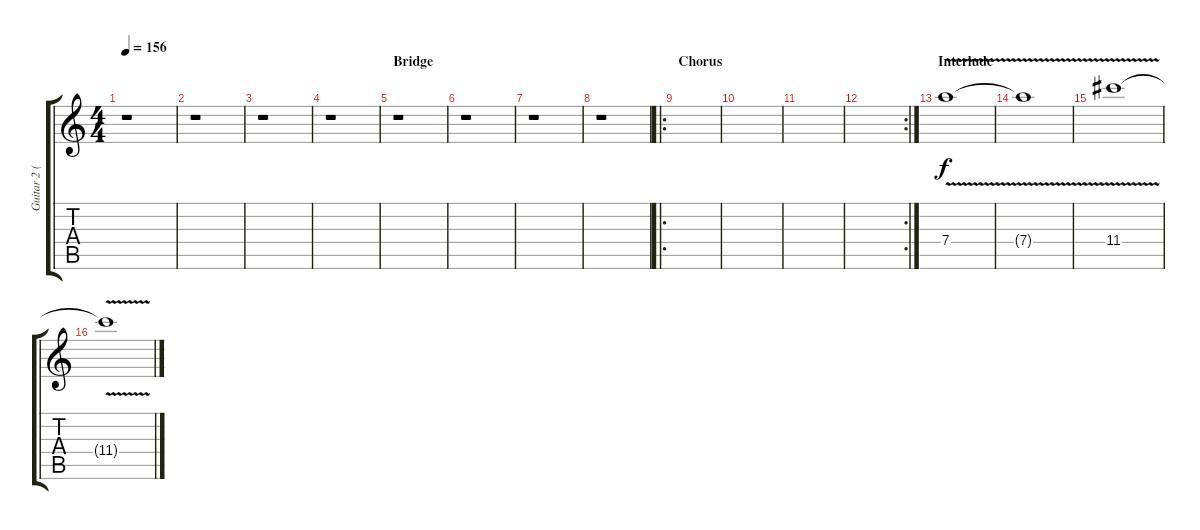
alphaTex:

\track ("Guitar 2 (solo)" "Guitar 2 (") {instrument distortionguitar}
\staff {score tabs}
\tuning (E5 B4 G4 D4 A3 E3) {hide}
\ts (4 4)
\tempo 156
\clef g2
\ks c
r.1{dy f} |
r.1 |
r.1 |
r.1 |
\section ("" "Bridge")
r.1 |
r.1 |
r.1 |
r.1 |
\ro
\section ("" "Chorus")
|
|
|
\rc 2
|
\section ("" "Interlude")
7.4{v}.1 |
7.4{t}.1 |
11.4{v}.1 |
11.4{t}.1
